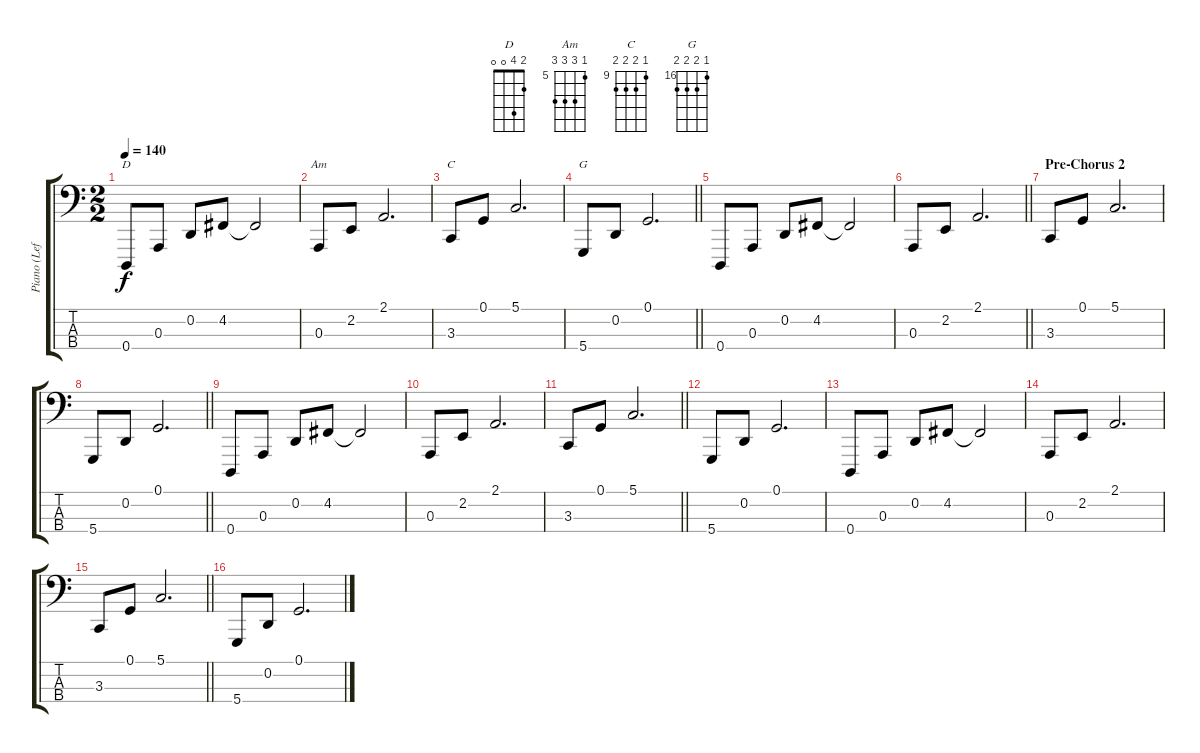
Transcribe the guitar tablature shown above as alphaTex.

\track ("Piano (Left Hand)" "Piano (Lef") {instrument acousticgrandpiano}
\staff {score tabs}
\tuning (G2 D2 A1 D1) {hide}
\chord ("D" 2 4 0 0)
\chord ("Am" 5 7 7 7) {firstfret 5}
\chord ("C" 9 10 10 10) {firstfret 9}
\chord ("G" 16 17 17 17) {firstfret 16}
\ts (2 2)
\tempo 140
\clef f4
\ks c
0.4.8{ch "D" dy f} 0.3.8 0.2.8 4.2.8 4.2{t}.2 |
0.3.8{ch "Am"} 2.2.8 2.1.2{d} |
3.3.8{ch "C"} 0.1.8 5.1.2{d} |
\barLineRight lightlight
5.4.8{ch "G"} 0.2.8 0.1.2{d} |
0.4.8 0.3.8 0.2.8 4.2.8 4.2{t}.2 |
\barLineRight lightlight
0.3.8 2.2.8 2.1.2{d} |
\section ("" "Pre-Chorus 2")
3.3.8 0.1.8 5.1.2{d} |
\barLineRight lightlight
5.4.8 0.2.8 0.1.2{d} |
0.4.8 0.3.8 0.2.8 4.2.8 4.2{t}.2 |
0.3.8 2.2.8 2.1.2{d} |
\barLineRight lightlight
3.3.8 0.1.8 5.1.2{d} |
5.4.8 0.2.8 0.1.2{d} |
0.4.8 0.3.8 0.2.8 4.2.8 4.2{t}.2 |
0.3.8 2.2.8 2.1.2{d} |
\barLineRight lightlight
3.3.8 0.1.8 5.1.2{d} |
5.4.8 0.2.8 0.1.2{d}
